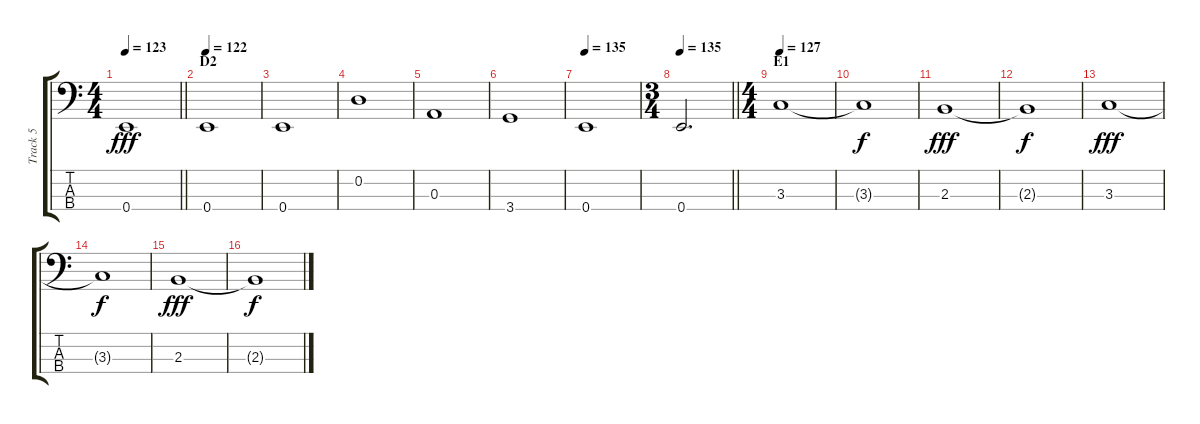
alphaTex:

\track ("Track 5" "Track 5") {instrument electricbassfinger}
\staff {score tabs}
\tuning (G2 D2 A1 E1) {hide}
\ts (4 4)
\tempo 123
\clef f4
\barLineRight lightlight
\ks c
0.4.1{dy fff} |
\section ("" "D2")
\tempo 122
0.4.1 |
0.4.1 |
0.2.1 |
0.3.1 |
3.4.1 |
\tempo 135
0.4.1 |
\ts (3 4)
\tempo 135
\barLineRight lightlight
0.4.2{d} |
\ts (4 4)
\section ("" "E1")
\tempo 127
3.3.1 |
3.3{t}.1{dy f} |
2.3.1{dy fff} |
2.3{t}.1{dy f} |
3.3.1{dy fff} |
3.3{t}.1{dy f} |
2.3.1{dy fff} |
2.3{t}.1{dy f}
